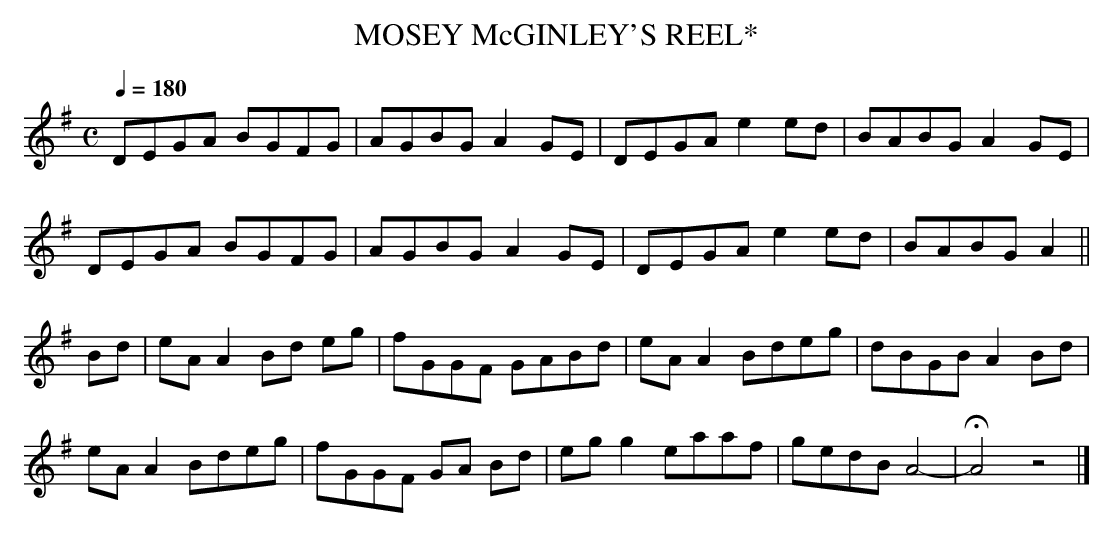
X:1
T:MOSEY McGINLEY'S REEL*
L:1/8
M:C
Q:1/4=180
K:Ador
DEGA BGFG|AGBG A2GE|DEGA e2ed|BABG A2GE|
DEGA BGFG|AGBG A2GE|DEGA e2ed|BABG A2||
Bd|eAA2 Bd eg|fGGF GABd|eAA2 Bdeg|dBGB A2Bd|
eAA2 Bdeg|fGGF GA Bd|egg2 eaaf|gedB A4-|HA4z4|]
